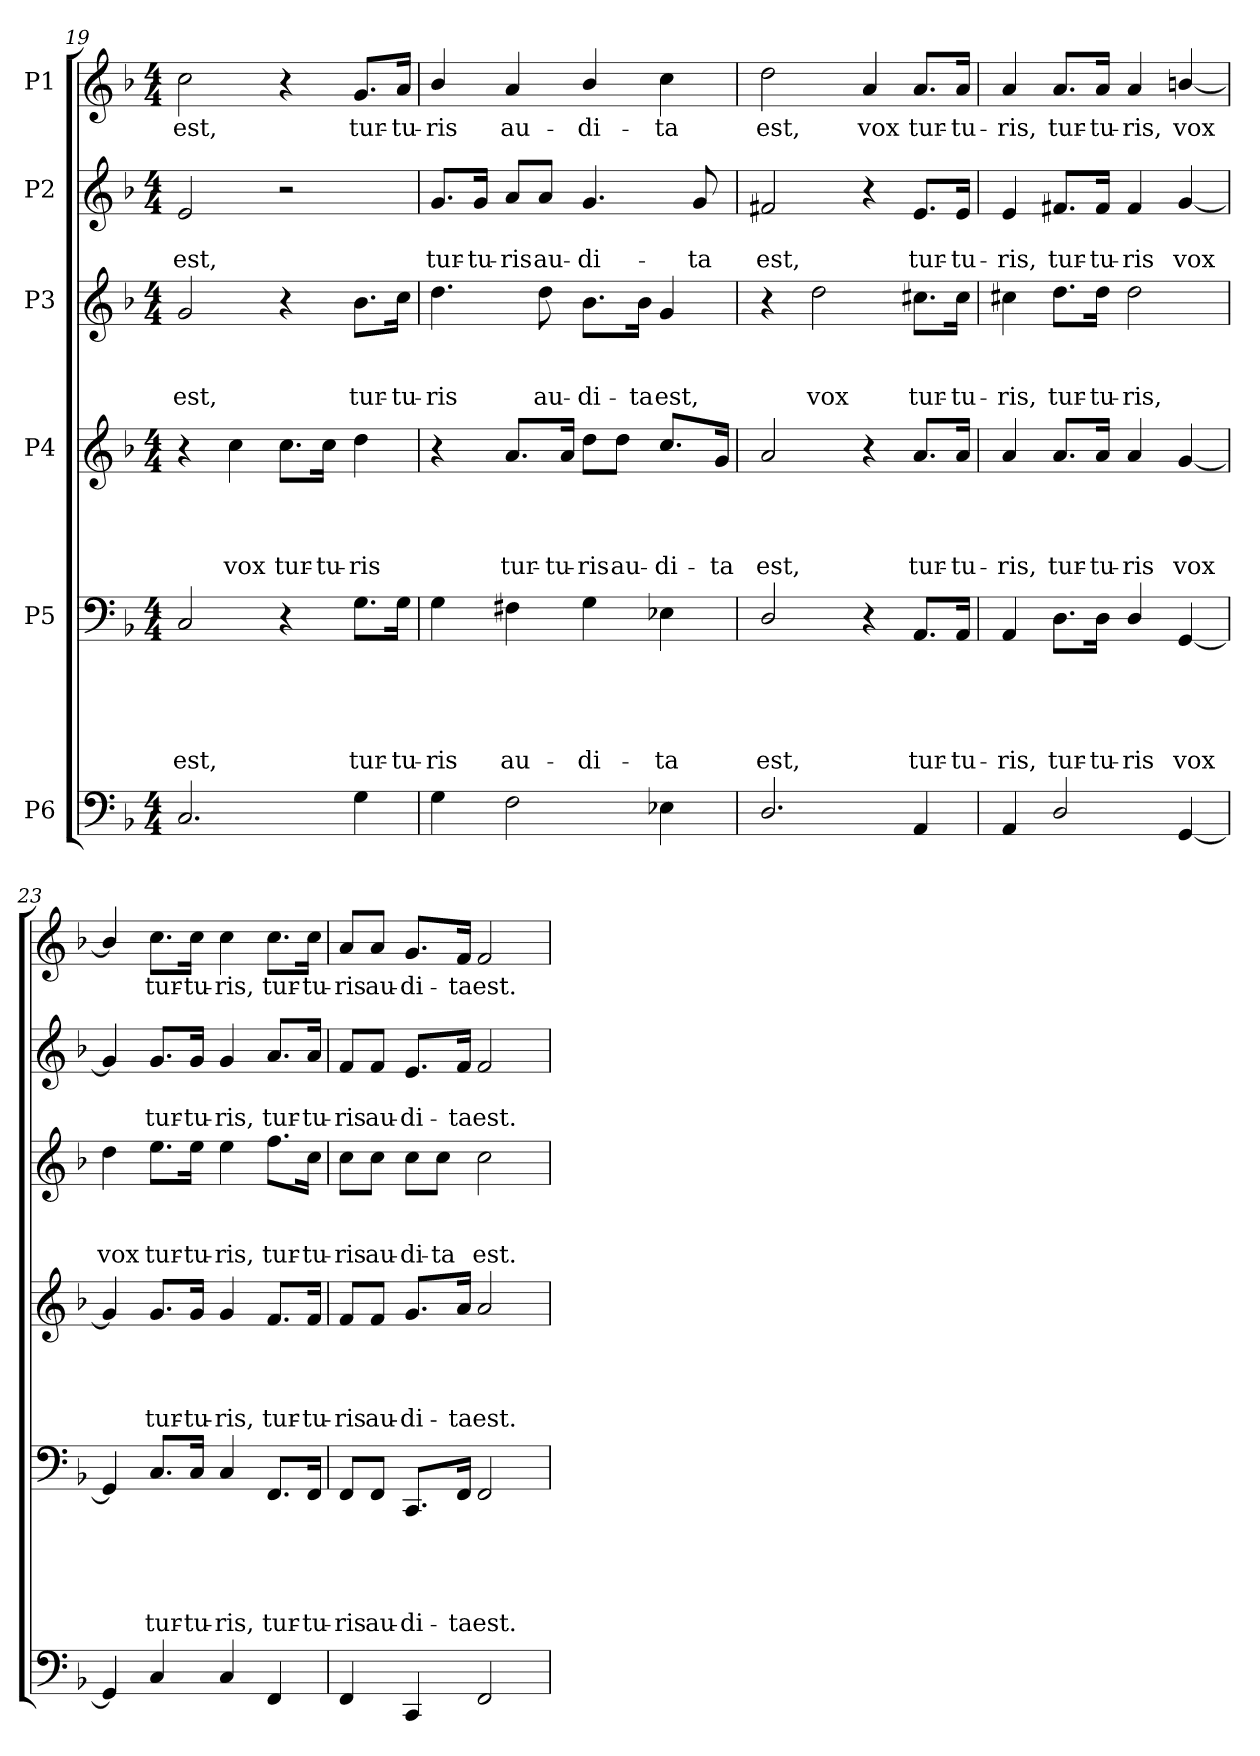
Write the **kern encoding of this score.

**kern	**kern	**text	**text	**text	**text	**text	**kern	**text	**text	**text	**text	**kern	**text	**text	**text	**kern	**text	**text	**kern	**text
*part6	*part5	*part5	*part5	*part5	*part5	*part5	*part4	*part4	*part4	*part4	*part4	*part3	*part3	*part3	*part3	*part2	*part2	*part2	*part1	*part1
*staff6	*staff5	*staff5	*staff5	*staff5	*staff5	*staff5	*staff4	*staff4	*staff4	*staff4	*staff4	*staff3	*staff3	*staff3	*staff3	*staff2	*staff2	*staff2	*staff1	*staff1
*I"P6	*I"P5	*	*	*	*	*	*I"P4	*	*	*	*	*I"P3	*	*	*	*I"P2	*	*	*I"P1	*
*clefF4	*clefF4	*	*	*	*	*	*clefG2	*	*	*	*	*clefG2	*	*	*	*clefG2	*	*	*clefG2	*
*	*	*	*	*	*	*	*ITrd7c12	*	*	*	*	*ITrd7c12	*	*	*	*	*	*	*	*
*k[b-]	*k[b-]	*	*	*	*	*	*k[b-]	*	*	*	*	*k[b-]	*	*	*	*k[b-]	*	*	*k[b-]	*
*F:	*F:	*	*	*	*	*	*F:	*	*	*	*	*F:	*	*	*	*F:	*	*	*F:	*
*M4/4	*M4/4	*	*	*	*	*	*M4/4	*	*	*	*	*M4/4	*	*	*	*M4/4	*	*	*M4/4	*
=19	=19	=19	=19	=19	=19	=19	=19	=19	=19	=19	=19	=19	=19	=19	=19	=19	=19	=19	=19	=19
!	!	!	!	!	!	!LO:LY:b	!	!	!	!	!	!	!	!	!LO:LY:b	!	!	!LO:LY:b	!	!LO:LY:b
2.C/	2C/	.	.	.	.	est,	4r	.	.	.	.	2G/	.	.	est,	2e/	.	est,	2cc\	est,
!	!	!	!	!	!	!	!	!	!	!	!LO:LY:b	!	!	!	!	!	!	!	!	!
.	.	.	.	.	.	.	4c\	.	.	.	vox	.	.	.	.	.	.	.	.	.
!	!	!	!	!	!	!	!	!	!	!	!LO:LY:b	!	!	!	!	!	!	!	!	!
.	4r	.	.	.	.	.	8.c\L	.	.	.	tur-	4r	.	.	.	2r	.	.	4r	.
!	!	!	!	!	!	!	!	!	!	!	!LO:LY:b	!	!	!	!	!	!	!	!	!
.	.	.	.	.	.	.	16c\Jk	.	.	.	-tu-	.	.	.	.	.	.	.	.	.
!	!	!	!	!	!	!LO:LY:b	!	!	!	!	!LO:LY:b	!	!	!	!LO:LY:b	!	!	!	!	!LO:LY:b
4G\	8.G\L	.	.	.	.	tur-	4d\	.	.	.	-ris	8.B-\L	.	.	tur-	.	.	.	8.g/L	tur-
!	!	!	!	!	!	!LO:LY:b	!	!	!	!	!	!	!	!	!LO:LY:b	!	!	!	!	!LO:LY:b
.	16G\Jk	.	.	.	.	-tu-	.	.	.	.	.	16c\Jk	.	.	-tu-	.	.	.	16a/Jk	-tu-
!!LO:PB:g=z
=20	=20	=20	=20	=20	=20	=20	=20	=20	=20	=20	=20	=20	=20	=20	=20	=20	=20	=20	=20	=20
!	!	!	!	!	!	!LO:LY:b	!	!	!	!	!	!	!	!	!LO:LY:b	!	!	!LO:LY:b	!	!LO:LY:b
4G\	4G\	.	.	.	.	-ris	4r	.	.	.	.	4.d\	.	.	-ris	8.g/L	.	tur-	4b-/	-ris
!	!	!	!	!	!	!	!	!	!	!	!	!	!	!	!	!	!	!LO:LY:b	!	!
.	.	.	.	.	.	.	.	.	.	.	.	.	.	.	.	16g/Jk	.	-tu-	.	.
!	!	!	!	!	!	!LO:LY:b	!	!	!	!	!LO:LY:b	!	!	!	!	!	!	!LO:LY:b	!	!LO:LY:b
2F\	4F#X\	.	.	.	.	au-	8.A/L	.	.	.	tur-	.	.	.	.	8a/L	.	-ris	4a/	au-
!	!	!	!	!	!	!	!	!	!	!	!	!	!	!	!LO:LY:b	!	!	!LO:LY:b	!	!
.	.	.	.	.	.	.	.	.	.	.	.	8d\	.	.	au-	8a/J	.	au-	.	.
!	!	!	!	!	!	!	!	!	!	!	!LO:LY:b	!	!	!	!	!	!	!	!	!
.	.	.	.	.	.	.	16A/Jk	.	.	.	-tu-	.	.	.	.	.	.	.	.	.
!	!	!	!	!	!	!LO:LY:b	!	!	!	!	!LO:LY:b	!	!	!	!LO:LY:b	!	!	!LO:LY:b	!	!LO:LY:b
.	4G\	.	.	.	.	-di-	8d\L	.	.	.	-ris	8.B-\L	.	.	-di-	4.g/	.	-di-	4b-/	-di-
!	!	!	!	!	!	!	!	!	!	!	!LO:LY:b	!	!	!	!	!	!	!	!	!
.	.	.	.	.	.	.	8d\J	.	.	.	au-	.	.	.	.	.	.	.	.	.
!	!	!	!	!	!	!	!	!	!	!	!	!	!	!	!LO:LY:b	!	!	!	!	!
.	.	.	.	.	.	.	.	.	.	.	.	16B-\Jk	.	.	-ta	.	.	.	.	.
!	!	!	!	!	!	!LO:LY:b	!	!	!	!	!LO:LY:b	!	!	!	!LO:LY:b	!	!	!	!	!LO:LY:b
4E-X\	4E-X\	.	.	.	.	-ta	8.c/L	.	.	.	-di-	4G/	.	.	est,	.	.	.	4cc\	-ta
!	!	!	!	!	!	!	!	!	!	!	!	!	!	!	!	!	!	!LO:LY:b	!	!
.	.	.	.	.	.	.	.	.	.	.	.	.	.	.	.	8g/	.	-ta	.	.
!	!	!	!	!	!	!	!	!	!	!	!LO:LY:b	!	!	!	!	!	!	!	!	!
.	.	.	.	.	.	.	16G/Jk	.	.	.	-ta	.	.	.	.	.	.	.	.	.
=21	=21	=21	=21	=21	=21	=21	=21	=21	=21	=21	=21	=21	=21	=21	=21	=21	=21	=21	=21	=21
!	!	!	!	!	!	!LO:LY:b	!	!	!	!	!LO:LY:b	!	!	!	!	!	!	!LO:LY:b	!	!LO:LY:b
2.D/	2D/	.	.	.	.	est,	2A/	.	.	.	est,	4r	.	.	.	2f#X/	.	est,	2dd\	est,
!	!	!	!	!	!	!	!	!	!	!	!	!	!	!	!LO:LY:b	!	!	!	!	!
.	.	.	.	.	.	.	.	.	.	.	.	2d\	.	.	vox	.	.	.	.	.
!	!	!	!	!	!	!	!	!	!	!	!	!	!	!	!	!	!	!	!	!LO:LY:b
.	4r	.	.	.	.	.	4r	.	.	.	.	.	.	.	.	4r	.	.	4a/	vox
!	!	!	!	!	!	!LO:LY:b	!	!	!	!	!LO:LY:b	!	!	!	!LO:LY:b	!	!	!LO:LY:b	!	!LO:LY:b
4AA/	8.AA/L	.	.	.	.	tur-	8.A/L	.	.	.	tur-	8.c#X\L	.	.	tur-	8.e/L	.	tur-	8.a/L	tur-
!	!	!	!	!	!	!LO:LY:b	!	!	!	!	!LO:LY:b	!	!	!	!LO:LY:b	!	!	!LO:LY:b	!	!LO:LY:b
.	16AA/Jk	.	.	.	.	-tu-	16A/Jk	.	.	.	-tu-	16c#\Jk	.	.	-tu-	16e/Jk	.	-tu-	16a/Jk	-tu-
=22	=22	=22	=22	=22	=22	=22	=22	=22	=22	=22	=22	=22	=22	=22	=22	=22	=22	=22	=22	=22
!	!	!	!	!	!	!LO:LY:b	!	!	!	!	!LO:LY:b	!	!	!	!LO:LY:b	!	!	!LO:LY:b	!	!LO:LY:b
4AA/	4AA/	.	.	.	.	-ris,	4A/	.	.	.	-ris,	4c#X\	.	.	-ris,	4e/	.	-ris,	4a/	-ris,
!	!	!	!	!	!	!LO:LY:b	!	!	!	!	!LO:LY:b	!	!	!	!LO:LY:b	!	!	!LO:LY:b	!	!LO:LY:b
2D/	8.D\L	.	.	.	.	tur-	8.A/L	.	.	.	tur-	8.d\L	.	.	tur-	8.f#X/L	.	tur-	8.a/L	tur-
!	!	!	!	!	!	!LO:LY:b	!	!	!	!	!LO:LY:b	!	!	!	!LO:LY:b	!	!	!LO:LY:b	!	!LO:LY:b
.	16D\Jk	.	.	.	.	-tu-	16A/Jk	.	.	.	-tu-	16d\Jk	.	.	-tu-	16f#/Jk	.	-tu-	16a/Jk	-tu-
!	!	!	!	!	!	!LO:LY:b	!	!	!	!	!LO:LY:b	!	!	!	!LO:LY:b	!	!	!LO:LY:b	!	!LO:LY:b
.	4D/	.	.	.	.	-ris	4A/	.	.	.	-ris	2d\	.	.	-ris,	4f#/	.	-ris	4a/	-ris,
!	!	!	!	!	!	!LO:LY:b	!	!	!	!	!LO:LY:b	!	!	!	!	!	!	!LO:LY:b	!	!LO:LY:b
[<4GG/	[<4GG/	.	.	.	.	vox	[<4G/	.	.	.	vox	.	.	.	.	[<4g/	.	vox	[<4bn/	vox
=23	=23	=23	=23	=23	=23	=23	=23	=23	=23	=23	=23	=23	=23	=23	=23	=23	=23	=23	=23	=23
!	!	!	!	!	!	!	!	!	!	!	!	!	!	!	!LO:LY:b	!	!	!	!	!
4GG/]	4GG/]	.	.	.	.	.	4G/]	.	.	.	.	4d\	.	.	vox	4g/]	.	.	4b/]	.
!	!	!	!	!	!	!LO:LY:b	!	!	!	!	!LO:LY:b	!	!	!	!LO:LY:b	!	!	!LO:LY:b	!	!LO:LY:b
4C/	8.C/L	.	.	.	.	tur-	8.G/L	.	.	.	tur-	8.e\L	.	.	tur-	8.g/L	.	tur-	8.cc\L	tur-
!	!	!	!	!	!	!LO:LY:b	!	!	!	!	!LO:LY:b	!	!	!	!LO:LY:b	!	!	!LO:LY:b	!	!LO:LY:b
.	16C/Jk	.	.	.	.	-tu-	16G/Jk	.	.	.	-tu-	16e\Jk	.	.	-tu-	16g/Jk	.	-tu-	16cc\Jk	-tu-
!	!	!	!	!	!	!LO:LY:b	!	!	!	!	!LO:LY:b	!	!	!	!LO:LY:b	!	!	!LO:LY:b	!	!LO:LY:b
4C/	4C/	.	.	.	.	-ris,	4G/	.	.	.	-ris,	4e\	.	.	-ris,	4g/	.	-ris,	4cc\	-ris,
!	!	!	!	!	!	!LO:LY:b	!	!	!	!	!LO:LY:b	!	!	!	!LO:LY:b	!	!	!LO:LY:b	!	!LO:LY:b
4FF/	8.FF/L	.	.	.	.	tur-	8.F/L	.	.	.	tur-	8.f\L	.	.	tur-	8.a/L	.	tur-	8.cc\L	tur-
!	!	!	!	!	!	!LO:LY:b	!	!	!	!	!LO:LY:b	!	!	!	!LO:LY:b	!	!	!LO:LY:b	!	!LO:LY:b
.	16FF/Jk	.	.	.	.	-tu-	16F/Jk	.	.	.	-tu-	16c\Jk	.	.	-tu-	16a/Jk	.	-tu-	16cc\Jk	-tu-
!!LO:LB:g=z
=24	=24	=24	=24	=24	=24	=24	=24	=24	=24	=24	=24	=24	=24	=24	=24	=24	=24	=24	=24	=24
!	!	!	!	!	!	!LO:LY:b	!	!	!	!	!LO:LY:b	!	!	!	!LO:LY:b	!	!	!LO:LY:b	!	!LO:LY:b
4FF/	8FF/L	.	.	.	.	-ris	8F/L	.	.	.	-ris	8c\L	.	.	-ris	8f/L	.	-ris	8a/L	-ris
!	!	!	!	!	!	!LO:LY:b	!	!	!	!	!LO:LY:b	!	!	!	!LO:LY:b	!	!	!LO:LY:b	!	!LO:LY:b
.	8FF/J	.	.	.	.	au-	8F/J	.	.	.	au-	8c\J	.	.	au-	8f/J	.	au-	8a/J	au-
!	!	!	!	!	!	!LO:LY:b	!	!	!	!	!LO:LY:b	!	!	!	!LO:LY:b	!	!	!LO:LY:b	!	!LO:LY:b
4CC/	8.CC/L	.	.	.	.	-di-	8.G/L	.	.	.	-di-	8c\L	.	.	-di-	8.e/L	.	-di-	8.g/L	-di-
!	!	!	!	!	!	!	!	!	!	!	!	!	!	!	!LO:LY:b	!	!	!	!	!
.	.	.	.	.	.	.	.	.	.	.	.	8c\J	.	.	-ta	.	.	.	.	.
!	!	!	!	!	!	!LO:LY:b	!	!	!	!	!LO:LY:b	!	!	!	!	!	!	!LO:LY:b	!	!LO:LY:b
.	16FF/Jk	.	.	.	.	-ta	16A/Jk	.	.	.	-ta	.	.	.	.	16f/Jk	.	-ta	16f/Jk	-ta
!	!	!	!	!	!	!LO:LY:b	!	!	!	!	!LO:LY:b	!	!	!	!LO:LY:b	!	!	!LO:LY:b	!	!LO:LY:b
2FF/	2FF/	.	.	.	.	est.	2A/	.	.	.	est.	2c\	.	.	est.	2f/	.	est.	2f/	est.
=	=	=	=	=	=	=	=	=	=	=	=	=	=	=	=	=	=	=	=	=
*-	*-	*-	*-	*-	*-	*-	*-	*-	*-	*-	*-	*-	*-	*-	*-	*-	*-	*-	*-	*-
